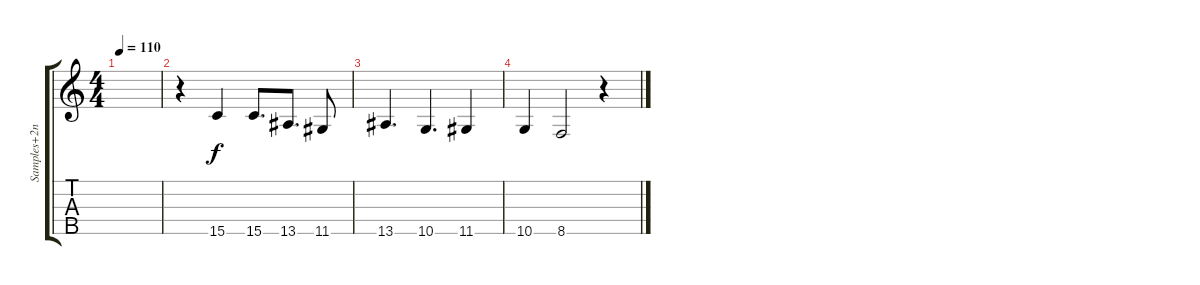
\track ("Samples+2nd voice" "Samples+2n") {instrument lead2sawtooth}
\staff {score tabs}
\tuning (E4 B3 G3 D3 A2) {hide}
\ts (4 4)
\tempo 110
\clef g2
\ks c
|
r.4{volume 14} 15.5.4 15.5.8{d} 13.5.8{d} 11.5.8 |
13.5.4{d} 10.5.4{d} 11.5.4 |
10.5.4 8.5.2 r.4
